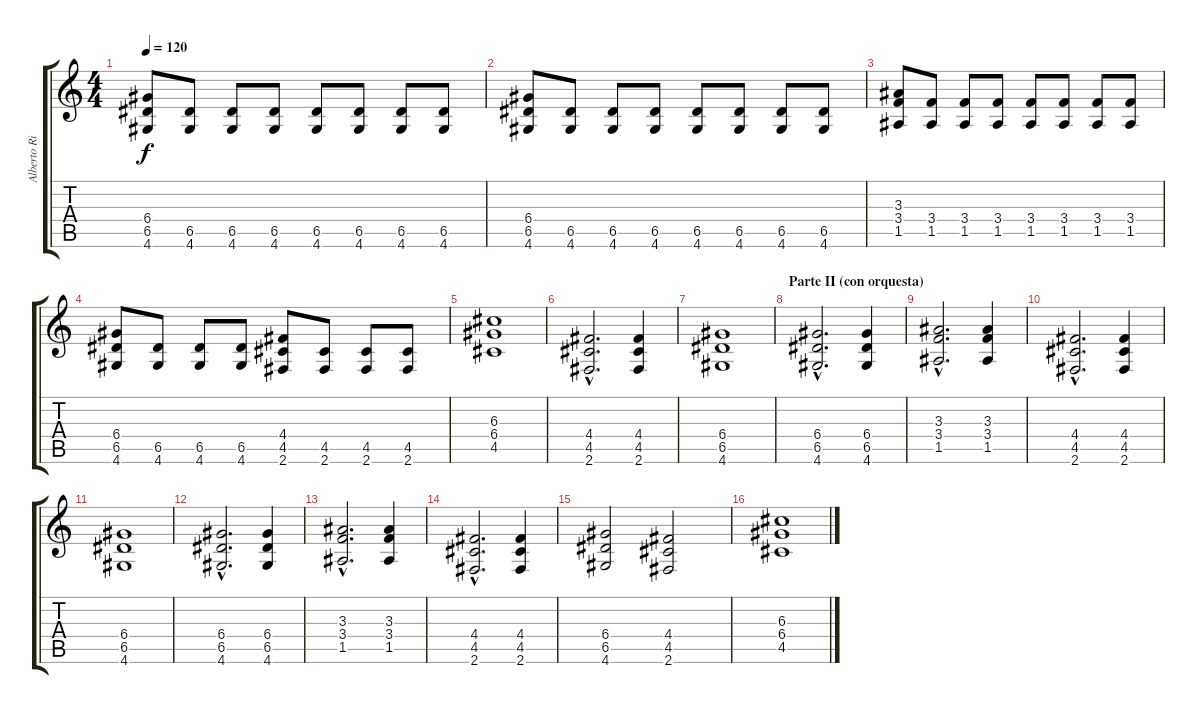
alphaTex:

\track ("Alberto Rionda (Guitarra Solista)" "Alberto Ri") {instrument distortionguitar}
\staff {score tabs}
\tuning (E4 B3 G3 D3 A2 E2) {hide}
\ts (4 4)
\tempo 120
\clef g2
\ks c
(6.4 6.5 4.6).8{dy f} (6.5 4.6).8 (6.5 4.6).8 (6.5 4.6).8 (6.5 4.6).8 (6.5 4.6).8 (6.5 4.6).8 (6.5 4.6).8 |
(6.4 6.5 4.6).8 (6.5 4.6).8 (6.5 4.6).8 (6.5 4.6).8 (6.5 4.6).8 (6.5 4.6).8 (6.5 4.6).8 (6.5 4.6).8 |
(3.3 3.4 1.5).8 (3.4 1.5).8 (3.4 1.5).8 (3.4 1.5).8 (3.4 1.5).8 (3.4 1.5).8 (3.4 1.5).8 (3.4 1.5).8 |
(6.4 6.5 4.6).8 (6.5 4.6).8 (6.5 4.6).8 (6.5 4.6).8 (4.4 4.5 2.6).8 (4.5 2.6).8 (4.5 2.6).8 (4.5 2.6).8 |
(6.3 6.4 4.5).1 |
(4.4{hac} 4.5{hac} 2.6{hac}).2{d} (4.4 4.5 2.6).4 |
(6.4 6.5 4.6).1 |
\section ("" "Parte II (con orquesta)")
(6.4{hac} 6.5{hac} 4.6{hac}).2{d} (6.4 6.5 4.6).4 |
(3.3{hac} 3.4{hac} 1.5{hac}).2{d} (3.3 3.4 1.5).4 |
(4.4{hac} 4.5{hac} 2.6{hac}).2{d} (4.4 4.5 2.6).4 |
(6.4 6.5 4.6).1 |
(6.4{hac} 6.5{hac} 4.6{hac}).2{d} (6.4 6.5 4.6).4 |
(3.3{hac} 3.4{hac} 1.5{hac}).2{d} (3.3 3.4 1.5).4 |
(4.4{hac} 4.5{hac} 2.6{hac}).2{d} (4.4 4.5 2.6).4 |
(6.4 6.5 4.6).2 (4.4 4.5 2.6).2 |
(6.3 6.4 4.5).1
